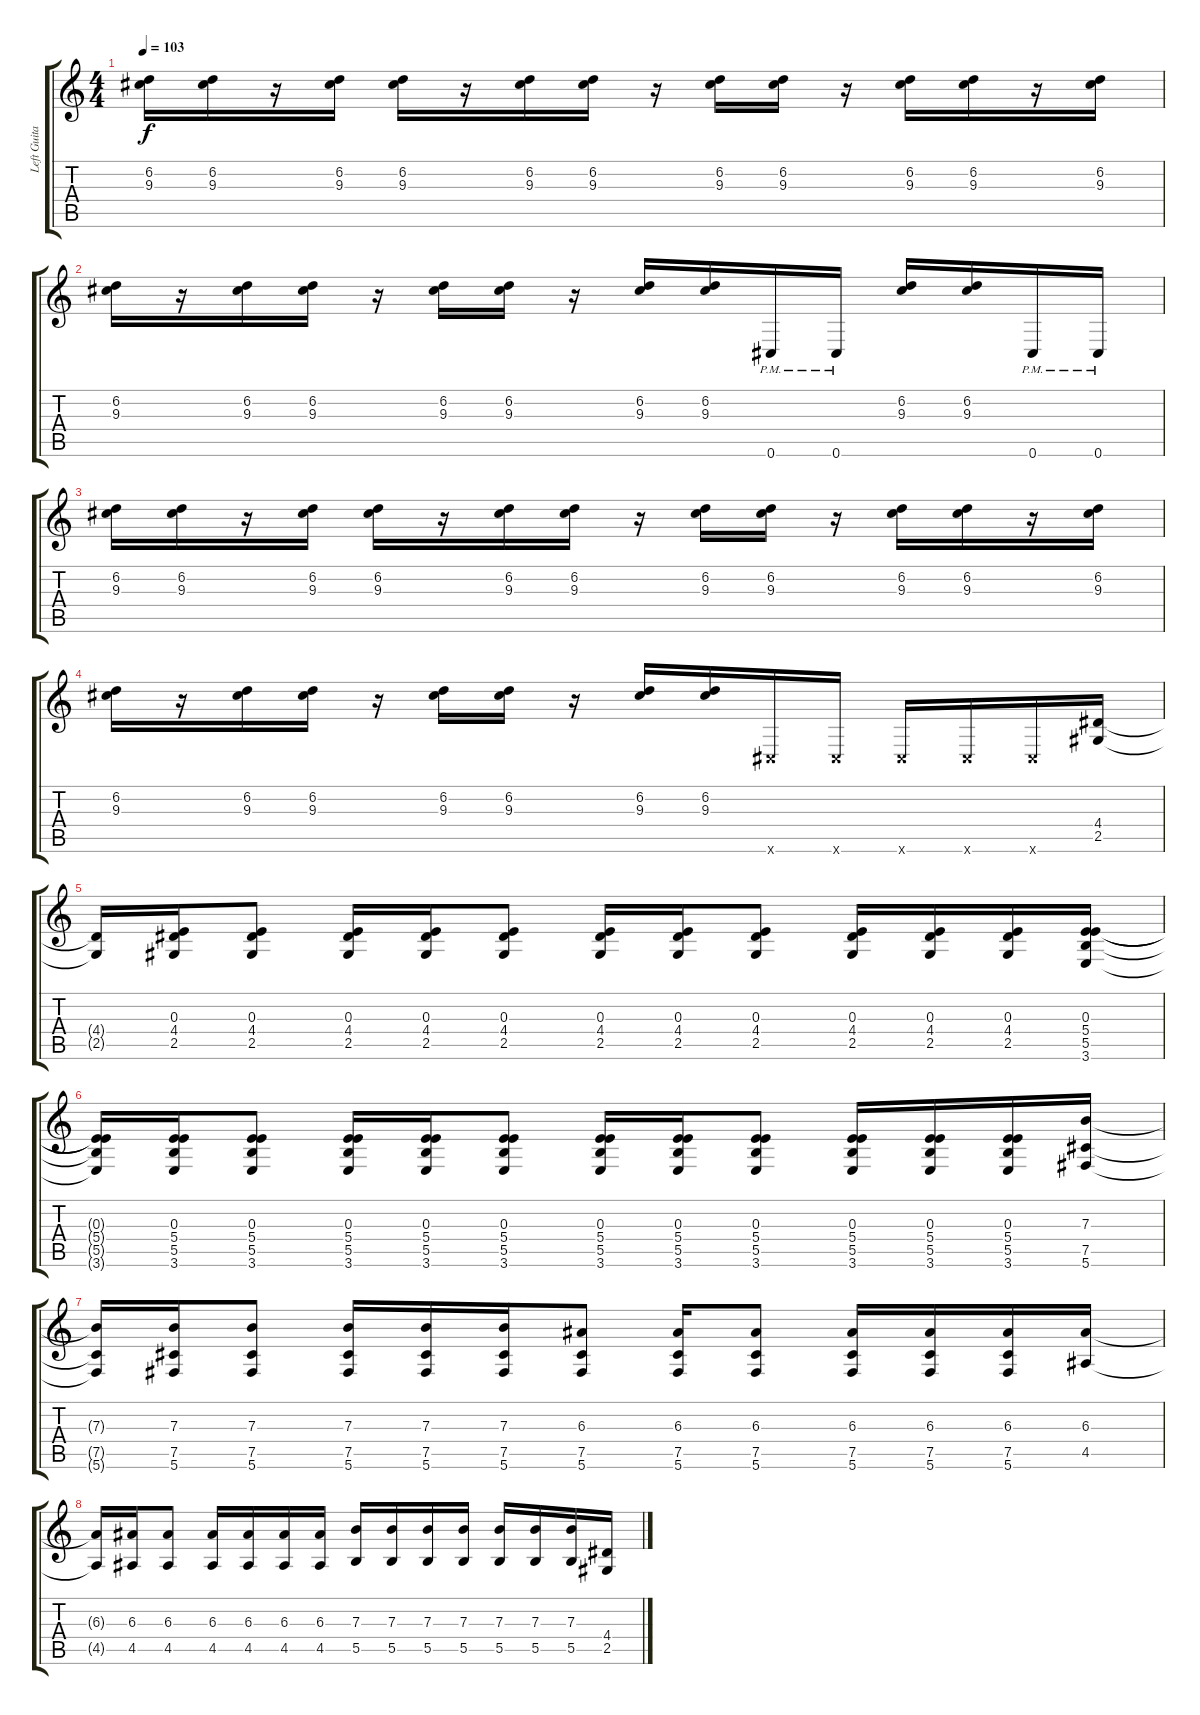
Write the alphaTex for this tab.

\track ("Left Guitar" "Left Guita") {instrument distortionguitar}
\staff {score tabs}
\tuning (Db4 Ab3 E3 B2 Gb2 Db2) {hide}
\ts (4 4)
\tempo 103
\clef g2
\ks c
(6.2 9.3).16{dy f} (6.2 9.3).16 r.16 (6.2 9.3).16 (6.2 9.3).16 r.16 (6.2 9.3).16 (6.2 9.3).16 r.16 (6.2 9.3).16 (6.2 9.3).16 r.16 (6.2 9.3).16 (6.2 9.3).16 r.16 (6.2 9.3).16 |
(6.2 9.3).16 r.16 (6.2 9.3).16 (6.2 9.3).16 r.16 (6.2 9.3).16 (6.2 9.3).16 r.16 (6.2 9.3).16 (6.2 9.3).16 0.6{pm}.16 0.6{pm}.16 (6.2 9.3).16 (6.2 9.3).16 0.6{pm}.16 0.6{pm}.16 |
(6.2 9.3).16 (6.2 9.3).16 r.16 (6.2 9.3).16 (6.2 9.3).16 r.16 (6.2 9.3).16 (6.2 9.3).16 r.16 (6.2 9.3).16 (6.2 9.3).16 r.16 (6.2 9.3).16 (6.2 9.3).16 r.16 (6.2 9.3).16 |
(6.2 9.3).16 r.16 (6.2 9.3).16 (6.2 9.3).16 r.16 (6.2 9.3).16 (6.2 9.3).16 r.16 (6.2 9.3).16 (6.2 9.3).16 0.6{x}.16 0.6{x}.16 0.6{x}.16 0.6{x}.16 0.6{x}.16 (4.4 2.5).16 |
(4.4{t} 2.5{t}).16 (0.3 4.4 2.5).16 (0.3 4.4 2.5).8 (0.3 4.4 2.5).16 (0.3 4.4 2.5).16 (0.3 4.4 2.5).8 (0.3 4.4 2.5).16 (0.3 4.4 2.5).16 (0.3 4.4 2.5).8 (0.3 4.4 2.5).16 (0.3 4.4 2.5).16 (0.3 4.4 2.5).16 (0.3 5.4 5.5 3.6).16 |
(0.3{t} 5.4{t} 5.5{t} 3.6{t}).16 (0.3 5.4 5.5 3.6).16 (0.3 5.4 5.5 3.6).8 (0.3 5.4 5.5 3.6).16 (0.3 5.4 5.5 3.6).16 (0.3 5.4 5.5 3.6).8 (0.3 5.4 5.5 3.6).16 (0.3 5.4 5.5 3.6).16 (0.3 5.4 5.5 3.6).8 (0.3 5.4 5.5 3.6).16 (0.3 5.4 5.5 3.6).16 (0.3 5.4 5.5 3.6).16 (7.3 7.5 5.6).16 |
(7.3{t} 7.5{t} 5.6{t}).16 (7.3 7.5 5.6).16 (7.3 7.5 5.6).8 (7.3 7.5 5.6).16 (7.3 7.5 5.6).16 (7.3 7.5 5.6).16 (6.3 7.5 5.6).8 (6.3 7.5 5.6).16 (6.3 7.5 5.6).8 (6.3 7.5 5.6).16 (6.3 7.5 5.6).16 (6.3 7.5 5.6).16 (6.3 4.5).16 |
(6.3{t} 4.5{t}).16 (6.3 4.5).16 (6.3 4.5).8 (6.3 4.5).16 (6.3 4.5).16 (6.3 4.5).16 (6.3 4.5).16 (7.3 5.5).16 (7.3 5.5).16 (7.3 5.5).16 (7.3 5.5).16 (7.3 5.5).16 (7.3 5.5).16 (7.3 5.5).16 (4.4 2.5).16
